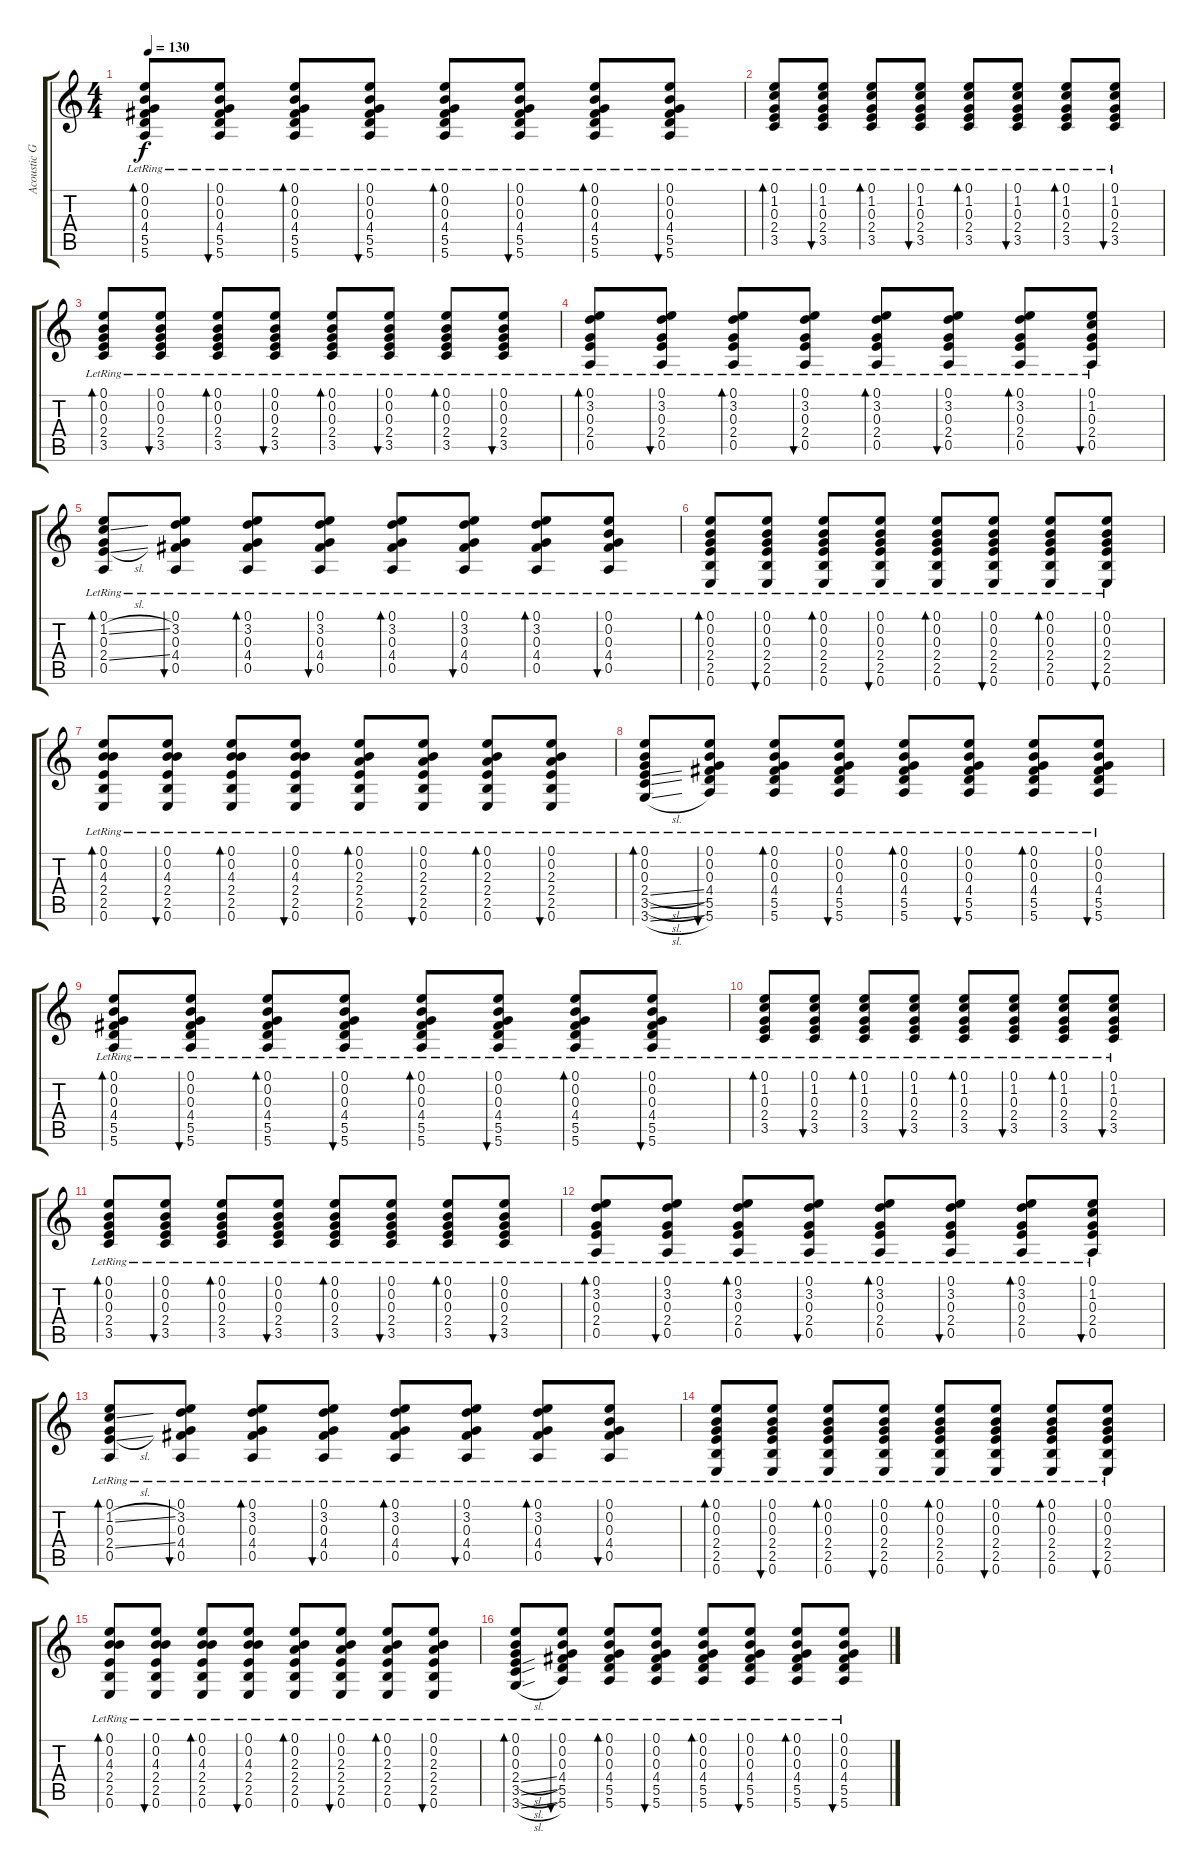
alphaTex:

\track ("Acoustic Guitar 1" "Acoustic G") {instrument acousticguitarsteel}
\staff {score tabs}
\tuning (E4 B3 G3 D3 A2 E2) {hide}
\ts (4 4)
\tempo 130
\clef g2
\ks c
(0.1{lr} 0.2{lr} 0.3{lr} 4.4{lr} 5.5{lr} 5.6{lr}).8{bd 60 dy f} (0.1{lr} 0.2{lr} 0.3{lr} 4.4{lr} 5.5{lr} 5.6{lr}).8{bu 60} (0.1{lr} 0.2{lr} 0.3{lr} 4.4{lr} 5.5{lr} 5.6{lr}).8{bd 60} (0.1{lr} 0.2{lr} 0.3{lr} 4.4{lr} 5.5{lr} 5.6{lr}).8{bu 60} (0.1{lr} 0.2{lr} 0.3{lr} 4.4{lr} 5.5{lr} 5.6{lr}).8{bd 60} (0.1{lr} 0.2{lr} 0.3{lr} 4.4{lr} 5.5{lr} 5.6{lr}).8{bu 60} (0.1{lr} 0.2{lr} 0.3{lr} 4.4{lr} 5.5{lr} 5.6{lr}).8{bd 60} (0.1{lr} 0.2{lr} 0.3{lr} 4.4{lr} 5.5{lr} 5.6{lr}).8{bu 60} |
(0.1{lr} 1.2{lr} 0.3{lr} 2.4{lr} 3.5{lr}).8{bd 60} (0.1{lr} 1.2{lr} 0.3{lr} 2.4{lr} 3.5{lr}).8{bu 60} (0.1{lr} 1.2{lr} 0.3{lr} 2.4{lr} 3.5{lr}).8{bd 60} (0.1{lr} 1.2{lr} 0.3{lr} 2.4{lr} 3.5{lr}).8{bu 60} (0.1{lr} 1.2{lr} 0.3{lr} 2.4{lr} 3.5{lr}).8{bd 60} (0.1{lr} 1.2{lr} 0.3{lr} 2.4{lr} 3.5{lr}).8{bu 60} (0.1{lr} 1.2{lr} 0.3{lr} 2.4{lr} 3.5{lr}).8{bd 60} (0.1{lr} 1.2{lr} 0.3{lr} 2.4{lr} 3.5{lr}).8{bu 60} |
(0.1{lr} 0.2{lr} 0.3{lr} 2.4{lr} 3.5{lr}).8{bd 60} (0.1{lr} 0.2{lr} 0.3{lr} 2.4{lr} 3.5{lr}).8{bu 60} (0.1{lr} 0.2{lr} 0.3{lr} 2.4{lr} 3.5{lr}).8{bd 60} (0.1{lr} 0.2{lr} 0.3{lr} 2.4{lr} 3.5{lr}).8{bu 60} (0.1{lr} 0.2{lr} 0.3{lr} 2.4{lr} 3.5{lr}).8{bd 60} (0.1{lr} 0.2{lr} 0.3{lr} 2.4{lr} 3.5{lr}).8{bu 60} (0.1{lr} 0.2{lr} 0.3{lr} 2.4{lr} 3.5{lr}).8{bd 60} (0.1{lr} 0.2{lr} 0.3{lr} 2.4{lr} 3.5{lr}).8{bu 60} |
(0.1{lr} 3.2{lr} 0.3{lr} 2.4{lr} 0.5{lr}).8{bd 60} (0.1{lr} 3.2{lr} 0.3{lr} 2.4{lr} 0.5{lr}).8{bu 60} (0.1{lr} 3.2{lr} 0.3{lr} 2.4{lr} 0.5{lr}).8{bd 60} (0.1{lr} 3.2{lr} 0.3{lr} 2.4{lr} 0.5{lr}).8{bu 60} (0.1{lr} 3.2{lr} 0.3{lr} 2.4{lr} 0.5{lr}).8{bd 60} (0.1{lr} 3.2{lr} 0.3{lr} 2.4{lr} 0.5{lr}).8{bu 60} (0.1{lr} 3.2{lr} 0.3{lr} 2.4{lr} 0.5{lr}).8{bd 60} (0.1{lr} 1.2{lr} 0.3{lr} 2.4{lr} 0.5{lr}).8{bu 60} |
(0.1{lr} 1.2{sl lr} 0.3{lr} 2.4{sl lr} 0.5{lr}).8{bd 60} (0.1{lr} 3.2{lr} 0.3{lr} 4.4{lr} 0.5{lr}).8{bu 60} (0.1{lr} 3.2{lr} 0.3{lr} 4.4{lr} 0.5{lr}).8{bd 60} (0.1{lr} 3.2{lr} 0.3{lr} 4.4{lr} 0.5{lr}).8{bu 60} (0.1{lr} 3.2{lr} 0.3{lr} 4.4{lr} 0.5{lr}).8{bd 60} (0.1{lr} 3.2{lr} 0.3{lr} 4.4{lr} 0.5{lr}).8{bu 60} (0.1{lr} 3.2{lr} 0.3{lr} 4.4{lr} 0.5{lr}).8{bd 60} (0.1{lr} 0.2{lr} 0.3{lr} 4.4{lr} 0.5{lr}).8{bu 60} |
(0.1{lr} 0.2{lr} 0.3{lr} 2.4{lr} 2.5{lr} 0.6{lr}).8{bd 60} (0.1{lr} 0.2{lr} 0.3{lr} 2.4{lr} 2.5{lr} 0.6{lr}).8{bu 60} (0.1{lr} 0.2{lr} 0.3{lr} 2.4{lr} 2.5{lr} 0.6{lr}).8{bd 60} (0.1{lr} 0.2{lr} 0.3{lr} 2.4{lr} 2.5{lr} 0.6{lr}).8{bu 60} (0.1{lr} 0.2{lr} 0.3{lr} 2.4{lr} 2.5{lr} 0.6{lr}).8{bd 60} (0.1{lr} 0.2{lr} 0.3{lr} 2.4{lr} 2.5{lr} 0.6{lr}).8{bu 60} (0.1{lr} 0.2{lr} 0.3{lr} 2.4{lr} 2.5{lr} 0.6{lr}).8{bd 60} (0.1{lr} 0.2{lr} 0.3{lr} 2.4{lr} 2.5{lr} 0.6{lr}).8{bu 60} |
(0.1{lr} 0.2{lr} 4.3{lr} 2.4{lr} 2.5{lr} 0.6{lr}).8{bd 60} (0.1{lr} 0.2{lr} 4.3{lr} 2.4{lr} 2.5{lr} 0.6{lr}).8{bu 60} (0.1{lr} 0.2{lr} 4.3{lr} 2.4{lr} 2.5{lr} 0.6{lr}).8{bd 60} (0.1{lr} 0.2{lr} 4.3{lr} 2.4{lr} 2.5{lr} 0.6{lr}).8{bu 60} (0.1{lr} 0.2{lr} 2.3{lr} 2.4{lr} 2.5{lr} 0.6{lr}).8{bd 60} (0.1{lr} 0.2{lr} 2.3{lr} 2.4{lr} 2.5{lr} 0.6{lr}).8{bu 60} (0.1{lr} 0.2{lr} 2.3{lr} 2.4{lr} 2.5{lr} 0.6{lr}).8{bd 60} (0.1{lr} 0.2{lr} 2.3{lr} 2.4{lr} 2.5{lr} 0.6{lr}).8{bu 60} |
(0.1{lr} 0.2{lr} 0.3{lr} 2.4{sl lr} 3.5{sl lr} 3.6{sl lr}).8{bd 60} (0.1{lr} 0.2{lr} 0.3{lr} 4.4{lr} 5.5{lr} 5.6{lr}).8{bu 60} (0.1{lr} 0.2{lr} 0.3{lr} 4.4{lr} 5.5{lr} 5.6{lr}).8{bd 60} (0.1{lr} 0.2{lr} 0.3{lr} 4.4{lr} 5.5{lr} 5.6{lr}).8{bu 60} (0.1{lr} 0.2{lr} 0.3{lr} 4.4{lr} 5.5{lr} 5.6{lr}).8{bd 60} (0.1{lr} 0.2{lr} 0.3{lr} 4.4{lr} 5.5{lr} 5.6{lr}).8{bu 60} (0.1{lr} 0.2{lr} 0.3{lr} 4.4{lr} 5.5{lr} 5.6{lr}).8{bd 60} (0.1{lr} 0.2{lr} 0.3{lr} 4.4{lr} 5.5{lr} 5.6{lr}).8{bu 60} |
(0.1{lr} 0.2{lr} 0.3{lr} 4.4{lr} 5.5{lr} 5.6{lr}).8{bd 60} (0.1{lr} 0.2{lr} 0.3{lr} 4.4{lr} 5.5{lr} 5.6{lr}).8{bu 60} (0.1{lr} 0.2{lr} 0.3{lr} 4.4{lr} 5.5{lr} 5.6{lr}).8{bd 60} (0.1{lr} 0.2{lr} 0.3{lr} 4.4{lr} 5.5{lr} 5.6{lr}).8{bu 60} (0.1{lr} 0.2{lr} 0.3{lr} 4.4{lr} 5.5{lr} 5.6{lr}).8{bd 60} (0.1{lr} 0.2{lr} 0.3{lr} 4.4{lr} 5.5{lr} 5.6{lr}).8{bu 60} (0.1{lr} 0.2{lr} 0.3{lr} 4.4{lr} 5.5{lr} 5.6{lr}).8{bd 60} (0.1{lr} 0.2{lr} 0.3{lr} 4.4{lr} 5.5{lr} 5.6{lr}).8{bu 60} |
(0.1{lr} 1.2{lr} 0.3{lr} 2.4{lr} 3.5{lr}).8{bd 60} (0.1{lr} 1.2{lr} 0.3{lr} 2.4{lr} 3.5{lr}).8{bu 60} (0.1{lr} 1.2{lr} 0.3{lr} 2.4{lr} 3.5{lr}).8{bd 60} (0.1{lr} 1.2{lr} 0.3{lr} 2.4{lr} 3.5{lr}).8{bu 60} (0.1{lr} 1.2{lr} 0.3{lr} 2.4{lr} 3.5{lr}).8{bd 60} (0.1{lr} 1.2{lr} 0.3{lr} 2.4{lr} 3.5{lr}).8{bu 60} (0.1{lr} 1.2{lr} 0.3{lr} 2.4{lr} 3.5{lr}).8{bd 60} (0.1{lr} 1.2{lr} 0.3{lr} 2.4{lr} 3.5{lr}).8{bu 60} |
(0.1{lr} 0.2{lr} 0.3{lr} 2.4{lr} 3.5{lr}).8{bd 60} (0.1{lr} 0.2{lr} 0.3{lr} 2.4{lr} 3.5{lr}).8{bu 60} (0.1{lr} 0.2{lr} 0.3{lr} 2.4{lr} 3.5{lr}).8{bd 60} (0.1{lr} 0.2{lr} 0.3{lr} 2.4{lr} 3.5{lr}).8{bu 60} (0.1{lr} 0.2{lr} 0.3{lr} 2.4{lr} 3.5{lr}).8{bd 60} (0.1{lr} 0.2{lr} 0.3{lr} 2.4{lr} 3.5{lr}).8{bu 60} (0.1{lr} 0.2{lr} 0.3{lr} 2.4{lr} 3.5{lr}).8{bd 60} (0.1{lr} 0.2{lr} 0.3{lr} 2.4{lr} 3.5{lr}).8{bu 60} |
(0.1{lr} 3.2{lr} 0.3{lr} 2.4{lr} 0.5{lr}).8{bd 60} (0.1{lr} 3.2{lr} 0.3{lr} 2.4{lr} 0.5{lr}).8{bu 60} (0.1{lr} 3.2{lr} 0.3{lr} 2.4{lr} 0.5{lr}).8{bd 60} (0.1{lr} 3.2{lr} 0.3{lr} 2.4{lr} 0.5{lr}).8{bu 60} (0.1{lr} 3.2{lr} 0.3{lr} 2.4{lr} 0.5{lr}).8{bd 60} (0.1{lr} 3.2{lr} 0.3{lr} 2.4{lr} 0.5{lr}).8{bu 60} (0.1{lr} 3.2{lr} 0.3{lr} 2.4{lr} 0.5{lr}).8{bd 60} (0.1{lr} 1.2{lr} 0.3{lr} 2.4{lr} 0.5{lr}).8{bu 60} |
(0.1{lr} 1.2{sl lr} 0.3{lr} 2.4{sl lr} 0.5{lr}).8{bd 60} (0.1{lr} 3.2{lr} 0.3{lr} 4.4{lr} 0.5{lr}).8{bu 60} (0.1{lr} 3.2{lr} 0.3{lr} 4.4{lr} 0.5{lr}).8{bd 60} (0.1{lr} 3.2{lr} 0.3{lr} 4.4{lr} 0.5{lr}).8{bu 60} (0.1{lr} 3.2{lr} 0.3{lr} 4.4{lr} 0.5{lr}).8{bd 60} (0.1{lr} 3.2{lr} 0.3{lr} 4.4{lr} 0.5{lr}).8{bu 60} (0.1{lr} 3.2{lr} 0.3{lr} 4.4{lr} 0.5{lr}).8{bd 60} (0.1{lr} 0.2{lr} 0.3{lr} 4.4{lr} 0.5{lr}).8{bu 60} |
(0.1{lr} 0.2{lr} 0.3{lr} 2.4{lr} 2.5{lr} 0.6{lr}).8{bd 60} (0.1{lr} 0.2{lr} 0.3{lr} 2.4{lr} 2.5{lr} 0.6{lr}).8{bu 60} (0.1{lr} 0.2{lr} 0.3{lr} 2.4{lr} 2.5{lr} 0.6{lr}).8{bd 60} (0.1{lr} 0.2{lr} 0.3{lr} 2.4{lr} 2.5{lr} 0.6{lr}).8{bu 60} (0.1{lr} 0.2{lr} 0.3{lr} 2.4{lr} 2.5{lr} 0.6{lr}).8{bd 60} (0.1{lr} 0.2{lr} 0.3{lr} 2.4{lr} 2.5{lr} 0.6{lr}).8{bu 60} (0.1{lr} 0.2{lr} 0.3{lr} 2.4{lr} 2.5{lr} 0.6{lr}).8{bd 60} (0.1{lr} 0.2{lr} 0.3{lr} 2.4{lr} 2.5{lr} 0.6{lr}).8{bu 60} |
(0.1{lr} 0.2{lr} 4.3{lr} 2.4{lr} 2.5{lr} 0.6{lr}).8{bd 60} (0.1{lr} 0.2{lr} 4.3{lr} 2.4{lr} 2.5{lr} 0.6{lr}).8{bu 60} (0.1{lr} 0.2{lr} 4.3{lr} 2.4{lr} 2.5{lr} 0.6{lr}).8{bd 60} (0.1{lr} 0.2{lr} 4.3{lr} 2.4{lr} 2.5{lr} 0.6{lr}).8{bu 60} (0.1{lr} 0.2{lr} 2.3{lr} 2.4{lr} 2.5{lr} 0.6{lr}).8{bd 60} (0.1{lr} 0.2{lr} 2.3{lr} 2.4{lr} 2.5{lr} 0.6{lr}).8{bu 60} (0.1{lr} 0.2{lr} 2.3{lr} 2.4{lr} 2.5{lr} 0.6{lr}).8{bd 60} (0.1{lr} 0.2{lr} 2.3{lr} 2.4{lr} 2.5{lr} 0.6{lr}).8{bu 60} |
(0.1{lr} 0.2{lr} 0.3{lr} 2.4{sl lr} 3.5{sl lr} 3.6{sl lr}).8{bd 60} (0.1{lr} 0.2{lr} 0.3{lr} 4.4{lr} 5.5{lr} 5.6{lr}).8{bu 60} (0.1{lr} 0.2{lr} 0.3{lr} 4.4{lr} 5.5{lr} 5.6{lr}).8{bd 60} (0.1{lr} 0.2{lr} 0.3{lr} 4.4{lr} 5.5{lr} 5.6{lr}).8{bu 60} (0.1{lr} 0.2{lr} 0.3{lr} 4.4{lr} 5.5{lr} 5.6{lr}).8{bd 60} (0.1{lr} 0.2{lr} 0.3{lr} 4.4{lr} 5.5{lr} 5.6{lr}).8{bu 60} (0.1{lr} 0.2{lr} 0.3{lr} 4.4{lr} 5.5{lr} 5.6{lr}).8{bd 60} (0.1{lr} 0.2{lr} 0.3{lr} 4.4{lr} 5.5{lr} 5.6{lr}).8{bu 60}
